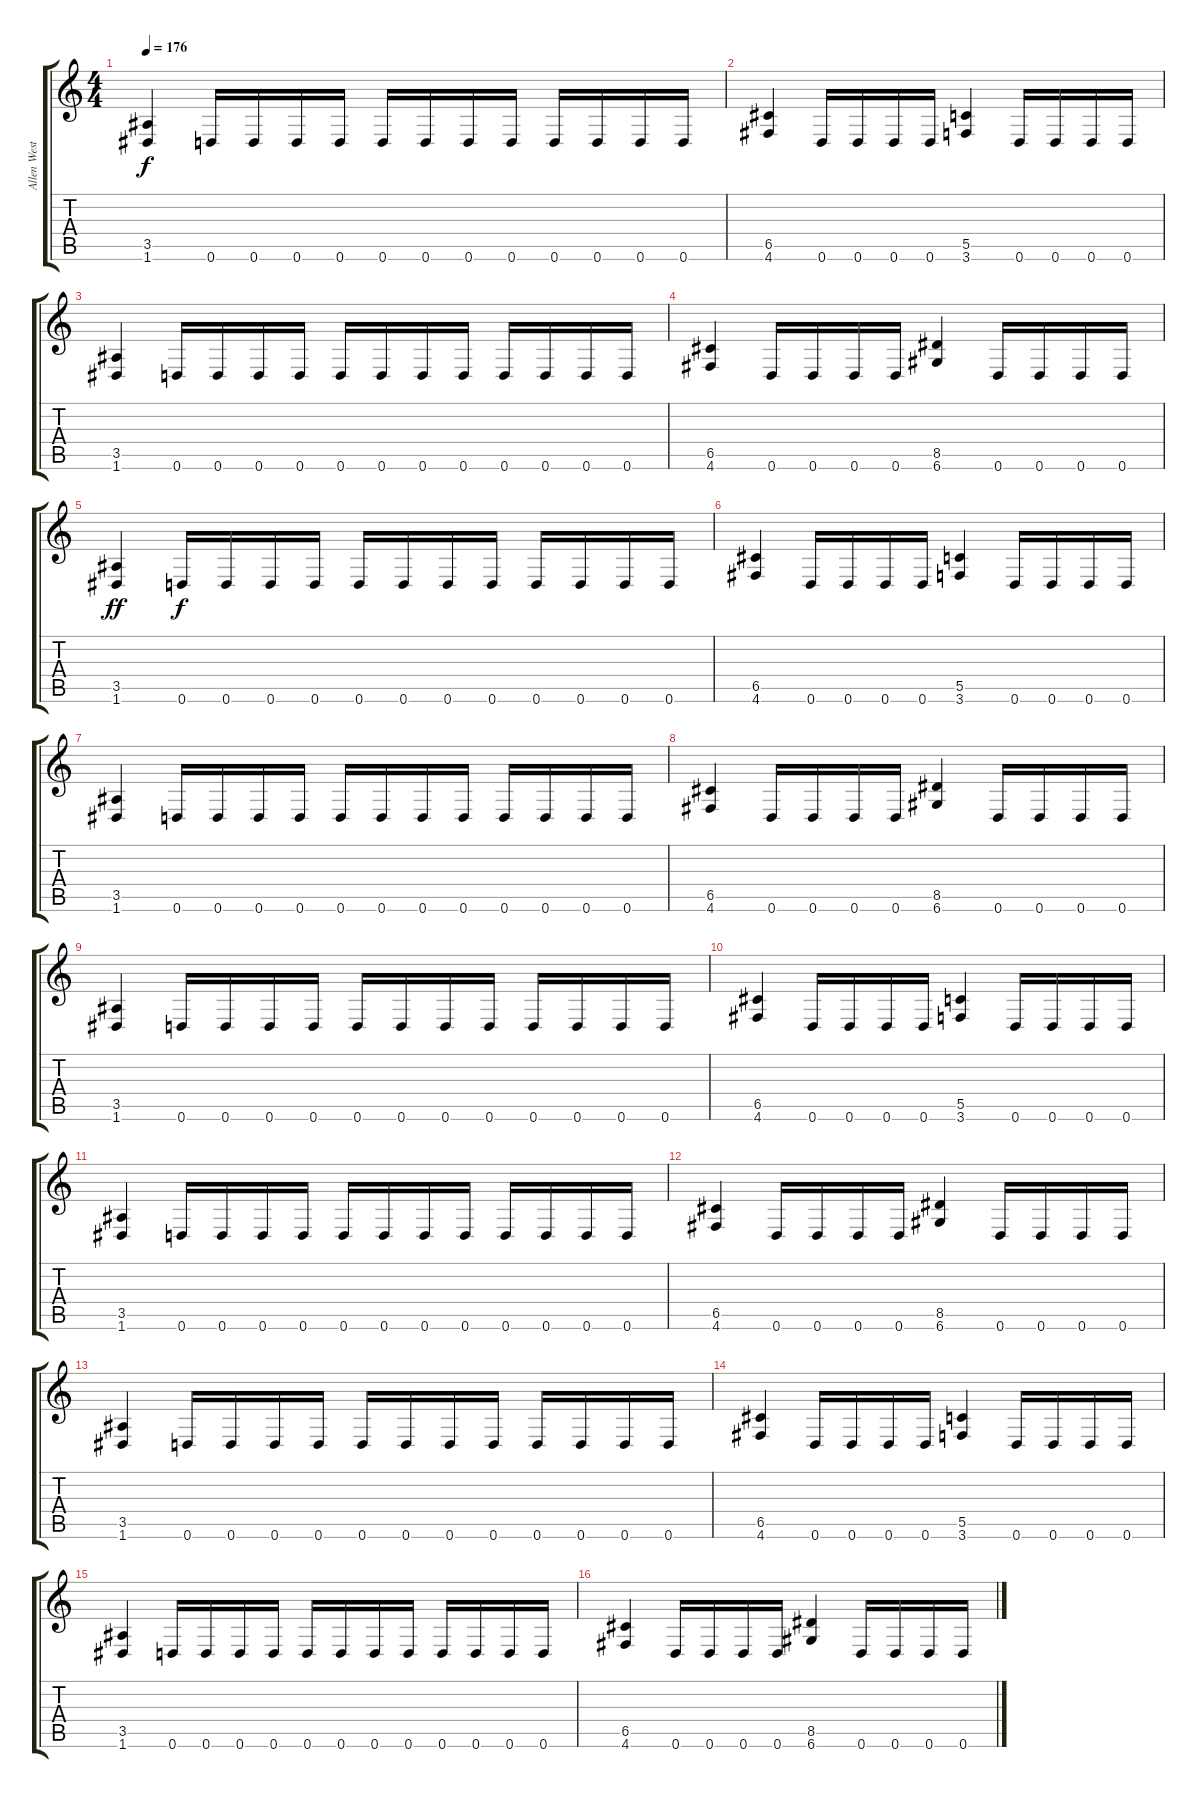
\track ("Allen West (Rhythm)" "Allen West") {instrument distortionguitar}
\staff {score tabs}
\tuning (D4 A3 F3 C3 G2 D2) {hide}
\ts (4 4)
\tempo 176
\clef g2
\ks c
(3.5 1.6).4{dy f volume 8 instrument distortionguitar} 0.6.16 0.6.16 0.6.16 0.6.16 0.6.16 0.6.16 0.6.16 0.6.16 0.6.16 0.6.16 0.6.16 0.6.16 |
(6.5 4.6).4 0.6.16 0.6.16 0.6.16 0.6.16 (5.5 3.6).4 0.6.16 0.6.16 0.6.16 0.6.16 |
(3.5 1.6).4 0.6.16 0.6.16 0.6.16 0.6.16 0.6.16 0.6.16 0.6.16 0.6.16 0.6.16 0.6.16 0.6.16 0.6.16 |
(6.5 4.6).4 0.6.16 0.6.16 0.6.16 0.6.16 (8.5 6.6).4 0.6.16 0.6.16 0.6.16 0.6.16 |
(3.5 1.6).4{dy ff volume 15} 0.6.16{dy f} 0.6.16 0.6.16 0.6.16 0.6.16 0.6.16 0.6.16 0.6.16 0.6.16 0.6.16 0.6.16 0.6.16 |
(6.5 4.6).4 0.6.16 0.6.16 0.6.16 0.6.16 (5.5 3.6).4 0.6.16 0.6.16 0.6.16 0.6.16 |
(3.5 1.6).4 0.6.16 0.6.16 0.6.16 0.6.16 0.6.16 0.6.16 0.6.16 0.6.16 0.6.16 0.6.16 0.6.16 0.6.16 |
(6.5 4.6).4 0.6.16 0.6.16 0.6.16 0.6.16 (8.5 6.6).4 0.6.16 0.6.16 0.6.16 0.6.16 |
(3.5 1.6).4 0.6.16 0.6.16 0.6.16 0.6.16 0.6.16 0.6.16 0.6.16 0.6.16 0.6.16 0.6.16 0.6.16 0.6.16 |
(6.5 4.6).4 0.6.16 0.6.16 0.6.16 0.6.16 (5.5 3.6).4 0.6.16 0.6.16 0.6.16 0.6.16 |
(3.5 1.6).4 0.6.16 0.6.16 0.6.16 0.6.16 0.6.16 0.6.16 0.6.16 0.6.16 0.6.16 0.6.16 0.6.16 0.6.16 |
(6.5 4.6).4 0.6.16 0.6.16 0.6.16 0.6.16 (8.5 6.6).4 0.6.16 0.6.16 0.6.16 0.6.16 |
(3.5 1.6).4 0.6.16 0.6.16 0.6.16 0.6.16 0.6.16 0.6.16 0.6.16 0.6.16 0.6.16 0.6.16 0.6.16 0.6.16 |
(6.5 4.6).4 0.6.16 0.6.16 0.6.16 0.6.16 (5.5 3.6).4 0.6.16 0.6.16 0.6.16 0.6.16 |
(3.5 1.6).4 0.6.16 0.6.16 0.6.16 0.6.16 0.6.16 0.6.16 0.6.16 0.6.16 0.6.16 0.6.16 0.6.16 0.6.16 |
(6.5 4.6).4 0.6.16 0.6.16 0.6.16 0.6.16 (8.5 6.6).4 0.6.16 0.6.16 0.6.16 0.6.16
